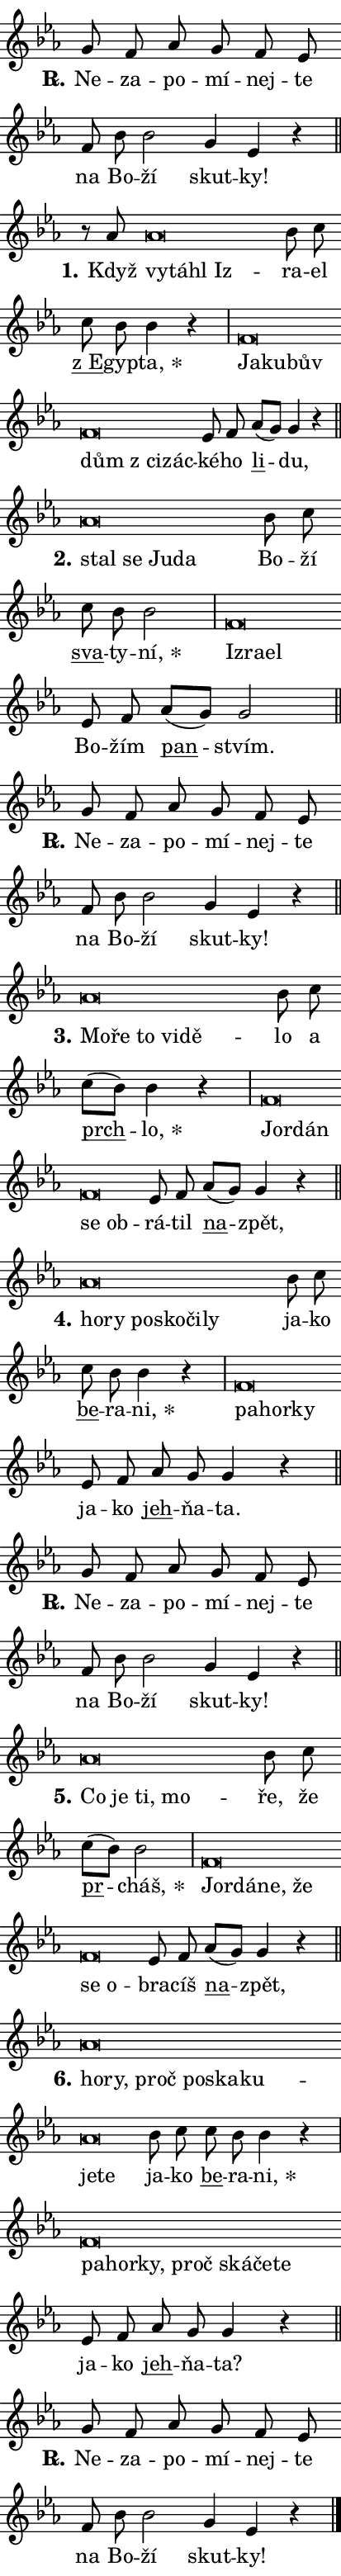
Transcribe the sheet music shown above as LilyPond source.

\version "2.22.1"
\header { tagline = "" }
\paper {
  indent = 0\cm
  top-margin = 0\cm
  right-margin = 0\cm
  bottom-margin = 0\cm
  left-margin = 0\cm
  paper-width = 7\cm
  page-breaking = #ly:one-page-breaking
  system-system-spacing.basic-distance = #11
  score-system-spacing.basic-distance = #11.3
  ragged-last = ##f
}


%% Author: Thomas Morley
%% https://lists.gnu.org/archive/html/lilypond-user/2020-05/msg00002.html
#(define (line-position grob)
"Returns position of @var[grob} in current system:
   @code{'start}, if at first time-step
   @code{'end}, if at last time-step
   @code{'middle} otherwise
"
  (let* ((col (ly:item-get-column grob))
         (ln (ly:grob-object col 'left-neighbor))
         (rn (ly:grob-object col 'right-neighbor))
         (col-to-check-left (if (ly:grob? ln) ln col))
         (col-to-check-right (if (ly:grob? rn) rn col))
         (break-dir-left
           (and
             (ly:grob-property col-to-check-left 'non-musical #f)
             (ly:item-break-dir col-to-check-left)))
         (break-dir-right
           (and
             (ly:grob-property col-to-check-right 'non-musical #f)
             (ly:item-break-dir col-to-check-right))))
        (cond ((eqv? 1 break-dir-left) 'start)
              ((eqv? -1 break-dir-right) 'end)
              (else 'middle))))

#(define (tranparent-at-line-position vctor)
  (lambda (grob)
  "Relying on @code{line-position} select the relevant enry from @var{vctor}.
Used to determine transparency,"
    (case (line-position grob)
      ((end) (not (vector-ref vctor 0)))
      ((middle) (not (vector-ref vctor 1)))
      ((start) (not (vector-ref vctor 2))))))

noteHeadBreakVisibility =
#(define-music-function (break-visibility)(vector?)
"Makes @code{NoteHead}s transparent relying on @var{break-visibility}"
#{
  \override NoteHead.transparent =
    #(tranparent-at-line-position break-visibility)
#})

#(define delete-ledgers-for-transparent-note-heads
  (lambda (grob)
    "Reads whether a @code{NoteHead} is transparent.
If so this @code{NoteHead} is removed from @code{'note-heads} from
@var{grob}, which is supposed to be @code{LedgerLineSpanner}.
As a result ledgers are not printed for this @code{NoteHead}"
    (let* ((nhds-array (ly:grob-object grob 'note-heads))
           (nhds-list
             (if (ly:grob-array? nhds-array)
                 (ly:grob-array->list nhds-array)
                 '()))
           ;; Relies on the transparent-property being done before
           ;; Staff.LedgerLineSpanner.after-line-breaking is executed.
           ;; This is fragile ...
           (to-keep
             (remove
               (lambda (nhd)
                 (ly:grob-property nhd 'transparent #f))
               nhds-list)))
      ;; TODO find a better method to iterate over grob-arrays, similiar
      ;; to filter/remove etc for lists
      ;; For now rebuilt from scratch
      (set! (ly:grob-object grob 'note-heads)  '())
      (for-each
        (lambda (nhd)
          (ly:pointer-group-interface::add-grob grob 'note-heads nhd))
        to-keep))))

hideNotes = {
  \noteHeadBreakVisibility #begin-of-line-visible
}
unHideNotes = {
  \noteHeadBreakVisibility #all-visible
}

% work-around for resetting accidentals
% https://lilypond.org/doc/v2.23/Documentation/notation/displaying-rhythms#unmetered-music
cadenzaMeasure = {
  \cadenzaOff
  \partial 1024 s1024
  \cadenzaOn
}

#(define-markup-command (accent layout props text) (markup?)
  "Underline accented syllable"
  (interpret-markup layout props
    #{\markup \override #'(offset . 4.3) \underline { #text }#}))

responsum = \markup \concat {
  "R" \hspace #-1.05 \path #0.1 #'((moveto 0 0.07) (lineto 0.9 0.8)) \hspace #0.05 "."
}

\layout {
    \context {
        \Staff
        \remove "Time_signature_engraver"
        \override LedgerLineSpanner.after-line-breaking = #delete-ledgers-for-transparent-note-heads
    }
    \context {
        \Voice {
            \override NoteHead.output-attributes = #'((class . "notehead"))
            \override Hairpin.height = #0.55
        }
    }
    \context {
        \Lyrics {
            \override StanzaNumber.output-attributes = #'((class . "stanzanumber"))
            \override LyricSpace.minimum-distance = #0.9
            \override LyricText.font-name = #"TeX Gyre Schola"
            \override LyricText.font-size = 1
            \override StanzaNumber.font-name = #"TeX Gyre Schola Bold"
            \override StanzaNumber.font-size = 1
        }
    }
}

% magnetic-lyrics.ily
%
%   written by
%     Jean Abou Samra <jean@abou-samra.fr>
%     Werner Lemberg <wl@gnu.org>
%
%   adapted by
%     Jiri Hon <jiri.hon@gmail.com>
%
% Version 2022-Apr-15

% https://www.mail-archive.com/lilypond-user@gnu.org/msg149350.html

#(define (Left_hyphen_pointer_engraver context)
   "Collect syllable-hyphen-syllable occurrences in lyrics and store
them in properties.  This engraver only looks to the left.  For
example, if the lyrics input is @code{foo -- bar}, it does the
following.

@itemize @bullet
@item
Set the @code{text} property of the @code{LyricHyphen} grob between
@q{foo} and @q{bar} to @code{foo}.

@item
Set the @code{left-hyphen} property of the @code{LyricText} grob with
text @q{foo} to the @code{LyricHyphen} grob between @q{foo} and
@q{bar}.
@end itemize

Use this auxiliary engraver in combination with the
@code{lyric-@/text::@/apply-@/magnetic-@/offset!} hook."
   (let ((hyphen #f)
         (text #f))
     (make-engraver
      (acknowledgers
       ((lyric-syllable-interface engraver grob source-engraver)
        (set! text grob)))
      (end-acknowledgers
       ((lyric-hyphen-interface engraver grob source-engraver)
        ;(when (not (grob::has-interface grob 'lyric-space-interface))
          (set! hyphen grob)));)
      ((stop-translation-timestep engraver)
       (when (and text hyphen)
         (ly:grob-set-object! text 'left-hyphen hyphen))
       (set! text #f)
       (set! hyphen #f)))))

#(define (lyric-text::apply-magnetic-offset! grob)
   "If the space between two syllables is less than the value in
property @code{LyricText@/.details@/.squash-threshold}, move the right
syllable to the left so that it gets concatenated with the left
syllable.

Use this function as a hook for
@code{LyricText@/.after-@/line-@/breaking} if the
@code{Left_@/hyphen_@/pointer_@/engraver} is active."
   (let ((hyphen (ly:grob-object grob 'left-hyphen #f)))
     (when hyphen
       (let ((left-text (ly:spanner-bound hyphen LEFT)))
         (when (grob::has-interface left-text 'lyric-syllable-interface)
           (let* ((common (ly:grob-common-refpoint grob left-text X))
                  (this-x-ext (ly:grob-extent grob common X))
                  (left-x-ext
                   (begin
                     ;; Trigger magnetism for left-text.
                     (ly:grob-property left-text 'after-line-breaking)
                     (ly:grob-extent left-text common X)))
                  ;; `delta` is the gap width between two syllables.
                  (delta (- (interval-start this-x-ext)
                            (interval-end left-x-ext)))
                  (details (ly:grob-property grob 'details))
                  (threshold (assoc-get 'squash-threshold details 0.2)))
             (when (< delta threshold)
               (let* (;; We have to manipulate the input text so that
                      ;; ligatures crossing syllable boundaries are not
                      ;; disabled.  For languages based on the Latin
                      ;; script this is essentially a beautification.
                      ;; However, for non-Western scripts it can be a
                      ;; necessity.
                      (lt (ly:grob-property left-text 'text))
                      (rt (ly:grob-property grob 'text))
                      (is-space (grob::has-interface hyphen 'lyric-space-interface))
                      (space (if is-space " " ""))
                      (space-markup (grob-interpret-markup grob " "))
                      (space-size (interval-length (ly:stencil-extent space-markup X)))
                      (extra-delta (if is-space space-size 0))
                      ;; Append new syllable.
                      (ltrt-space (if (and (string? lt) (string? rt))
                                (string-append lt space rt)
                                (make-concat-markup (list lt space rt))))
                      ;; Right-align `ltrt` to the right side.
                      (ltrt-space-markup (grob-interpret-markup
                               grob
                               (make-translate-markup
                                (cons (interval-length this-x-ext) 0)
                                (make-right-align-markup ltrt-space)))))
                 (begin
                   ;; Don't print `left-text`.
                   (ly:grob-set-property! left-text 'stencil #f)
                   ;; Set text and stencil (which holds all collected
                   ;; syllables so far) and shift it to the left.
                   (ly:grob-set-property! grob 'text ltrt-space)
                   (ly:grob-set-property! grob 'stencil ltrt-space-markup)
                   (ly:grob-translate-axis! grob (- (- delta extra-delta)) X))))))))))


#(define (lyric-hyphen::displace-bounds-first grob)
   ;; Make very sure this callback isn't triggered too early.
   (let ((left (ly:spanner-bound grob LEFT))
         (right (ly:spanner-bound grob RIGHT)))
     (ly:grob-property left 'after-line-breaking)
     (ly:grob-property right 'after-line-breaking)
     (ly:lyric-hyphen::print grob)))

squashThreshold = #0.4

\layout {
  \context {
    \Lyrics
    \consists #Left_hyphen_pointer_engraver
    \override LyricText.after-line-breaking =
      #lyric-text::apply-magnetic-offset!
    \override LyricHyphen.stencil = #lyric-hyphen::displace-bounds-first
    \override LyricText.details.squash-threshold = \squashThreshold
    \override LyricHyphen.minimum-distance = 0
    \override LyricHyphen.minimum-length = \squashThreshold
  }
}

squash = \override LyricText.details.squash-threshold = 9999
unSquash = \override LyricText.details.squash-threshold = \squashThreshold

left = \override LyricText.self-alignment-X = #LEFT
unLeft = \revert LyricText.self-alignment-X

starOffset = #(lambda (grob) 
                (let ((x_offset (ly:self-alignment-interface::aligned-on-x-parent grob)))
                  (if (= x_offset 0) 0 (+ x_offset 1.2))))

star = #(define-music-function (syllable)(string?)
"Append star separator at the end of a syllable"
#{
  \once \override LyricText.X-offset = #starOffset
  \lyricmode { \markup {
    #syllable
    \override #'((font-name . "TeX Gyre Schola Bold")) \hspace #0.2 \lower #0.65 \larger "*"
  } }
#})

starAccent = #(define-music-function (syllable)(string?)
"Append star separator at the end of a syllable and make accent"
#{
  \once \override LyricText.X-offset = #starOffset
  \lyricmode { \markup {
    \accent #syllable
    \override #'((font-name . "TeX Gyre Schola Bold")) \hspace #0.2 \lower #0.65 \larger "*"
  } }
#})

breath = #(define-music-function (syllable)(string?)
"Append breathing indicator at the end of a syllable"
#{
  \lyricmode { \markup { #syllable "+" } }
#})

optionalBreath = #(define-music-function (syllable)(string?)
"Append optional breathing indicator at the end of a syllable"
#{
  \lyricmode { \markup { #syllable "(+)" } }
#})


\score {
    <<
        \new Voice = "melody" { \cadenzaOn \key es \major \relative { g'8 f as g f es \bar "" f bes bes2 g4 es r \cadenzaMeasure \bar "||" \break } }
        \new Lyrics \lyricsto "melody" { \lyricmode { \set stanza = \responsum
Ne -- za -- po -- mí -- nej -- te na Bo -- ží skut -- ky! } }
    >>
    \layout {}
}

\score {
    <<
        \new Voice = "melody" { \cadenzaOn \key es \major \relative { r8 as'8 as\breve*1/16 \hideNotes \breve*1/16 \bar "" \breve*1/16 \breve*1/16 \bar "" \unHideNotes bes8 c \bar "" c bes bes4 r \cadenzaMeasure \bar "|" f\breve*1/16 \hideNotes \breve*1/16 \bar "" \breve*1/16 \bar "" \breve*1/16 \bar "" \breve*1/16 \breve*1/16 \bar "" \unHideNotes es8 f \bar "" as[( g)] g4 r \cadenzaMeasure \bar "||" \break } }
        \new Lyrics \lyricsto "melody" { \lyricmode { \set stanza = "1."
Když \left vy -- \squash tá -- hl Iz -- \unLeft \unSquash ra -- el \markup \accent "z E" -- gyp -- \star ta, \left Ja -- \squash ku -- bův dům "z ci" -- zác -- \unLeft \unSquash ké -- ho \markup \accent li -- du, } }
    >>
    \layout {}
}

\score {
    <<
        \new Voice = "melody" { \cadenzaOn \key es \major \relative { as'\breve*1/16 \hideNotes \breve*1/16 \bar "" \breve*1/16 \breve*1/16 \bar "" \unHideNotes bes8 c \bar "" c bes bes2 \cadenzaMeasure \bar "|" f\breve*1/16 \hideNotes \breve*1/16 \breve*1/16 \bar "" \unHideNotes es8 f \bar "" as[( g)] g2 \cadenzaMeasure \bar "||" \break } }
        \new Lyrics \lyricsto "melody" { \lyricmode { \set stanza = "2."
\left stal \squash se Ju -- da \unLeft \unSquash Bo -- ží \markup \accent sva -- ty -- \star ní, \left Iz -- \squash ra -- el \unLeft \unSquash Bo -- žím \markup \accent pan -- stvím. } }
    >>
    \layout {}
}

\score {
    <<
        \new Voice = "melody" { \cadenzaOn \key es \major \relative { g'8 f as g f es \bar "" f bes bes2 g4 es r \cadenzaMeasure \bar "||" \break } }
        \new Lyrics \lyricsto "melody" { \lyricmode { \set stanza = \responsum
Ne -- za -- po -- mí -- nej -- te na Bo -- ží skut -- ky! } }
    >>
    \layout {}
}

\score {
    <<
        \new Voice = "melody" { \cadenzaOn \key es \major \relative { as'\breve*1/16 \hideNotes \breve*1/16 \bar "" \breve*1/16 \bar "" \breve*1/16 \breve*1/16 \bar "" \unHideNotes bes8 c \bar "" c[( bes)] bes4 r \cadenzaMeasure \bar "|" f\breve*1/16 \hideNotes \breve*1/16 \bar "" \breve*1/16 \breve*1/16 \bar "" \unHideNotes es8 f \bar "" as[( g)] g4 r \cadenzaMeasure \bar "||" \break } }
        \new Lyrics \lyricsto "melody" { \lyricmode { \set stanza = "3."
\left Mo -- \squash ře to vi -- dě -- \unLeft \unSquash lo a \markup \accent prch -- \star lo, \left Jor -- \squash dán se ob -- \unLeft \unSquash rá -- til \markup \accent na -- zpět, } }
    >>
    \layout {}
}

\score {
    <<
        \new Voice = "melody" { \cadenzaOn \key es \major \relative { as'\breve*1/16 \hideNotes \breve*1/16 \bar "" \breve*1/16 \bar "" \breve*1/16 \bar "" \breve*1/16 \breve*1/16 \bar "" \unHideNotes bes8 c \bar "" c bes bes4 r \cadenzaMeasure \bar "|" f\breve*1/16 \hideNotes \breve*1/16 \breve*1/16 \bar "" \unHideNotes es8 f \bar "" as g g4 r \cadenzaMeasure \bar "||" \break } }
        \new Lyrics \lyricsto "melody" { \lyricmode { \set stanza = "4."
\left ho -- \squash ry po -- sko -- či -- ly \unLeft \unSquash ja -- ko \markup \accent be -- ra -- \star ni, \left pa -- \squash hor -- ky \unLeft \unSquash ja -- ko \markup \accent jeh -- ňa -- ta. } }
    >>
    \layout {}
}

\score {
    <<
        \new Voice = "melody" { \cadenzaOn \key es \major \relative { g'8 f as g f es \bar "" f bes bes2 g4 es r \cadenzaMeasure \bar "||" \break } }
        \new Lyrics \lyricsto "melody" { \lyricmode { \set stanza = \responsum
Ne -- za -- po -- mí -- nej -- te na Bo -- ží skut -- ky! } }
    >>
    \layout {}
}

\score {
    <<
        \new Voice = "melody" { \cadenzaOn \key es \major \relative { as'\breve*1/16 \hideNotes \breve*1/16 \bar "" \breve*1/16 \breve*1/16 \bar "" \unHideNotes bes8 c \bar "" c[( bes)] bes2 \cadenzaMeasure \bar "|" f\breve*1/16 \hideNotes \breve*1/16 \bar "" \breve*1/16 \bar "" \breve*1/16 \bar "" \breve*1/16 \breve*1/16 \bar "" \unHideNotes es8 f \bar "" as[( g)] g4 r \cadenzaMeasure \bar "||" \break } }
        \new Lyrics \lyricsto "melody" { \lyricmode { \set stanza = "5."
\left Co \squash je ti, mo -- \unLeft \unSquash ře, že \markup \accent pr -- \star cháš, \left Jor -- \squash dá -- ne, že se o -- \unLeft \unSquash bra -- cíš \markup \accent na -- zpět, } }
    >>
    \layout {}
}

\score {
    <<
        \new Voice = "melody" { \cadenzaOn \key es \major \relative { as'\breve*1/16 \hideNotes \breve*1/16 \bar "" \breve*1/16 \bar "" \breve*1/16 \bar "" \breve*1/16 \bar "" \breve*1/16 \bar "" \breve*1/16 \breve*1/16 \bar "" \unHideNotes bes8 c \bar "" c bes bes4 r \cadenzaMeasure \bar "|" f\breve*1/16 \hideNotes \breve*1/16 \bar "" \breve*1/16 \bar "" \breve*1/16 \bar "" \breve*1/16 \bar "" \breve*1/16 \breve*1/16 \bar "" \unHideNotes es8 f \bar "" as g g4 r \cadenzaMeasure \bar "||" \break } }
        \new Lyrics \lyricsto "melody" { \lyricmode { \set stanza = "6."
\left ho -- \squash ry, proč po -- ska -- ku -- je -- te \unLeft \unSquash ja -- ko \markup \accent be -- ra -- \star ni, \left pa -- \squash hor -- ky, proč ská -- če -- te \unLeft \unSquash ja -- ko \markup \accent jeh -- ňa -- ta? } }
    >>
    \layout {}
}

\score {
    <<
        \new Voice = "melody" { \cadenzaOn \key es \major \relative { g'8 f as g f es \bar "" f bes bes2 g4 es r \cadenzaMeasure \bar "||" \break } \bar "|." }
        \new Lyrics \lyricsto "melody" { \lyricmode { \set stanza = \responsum
Ne -- za -- po -- mí -- nej -- te na Bo -- ží skut -- ky! } }
    >>
    \layout {}
}
